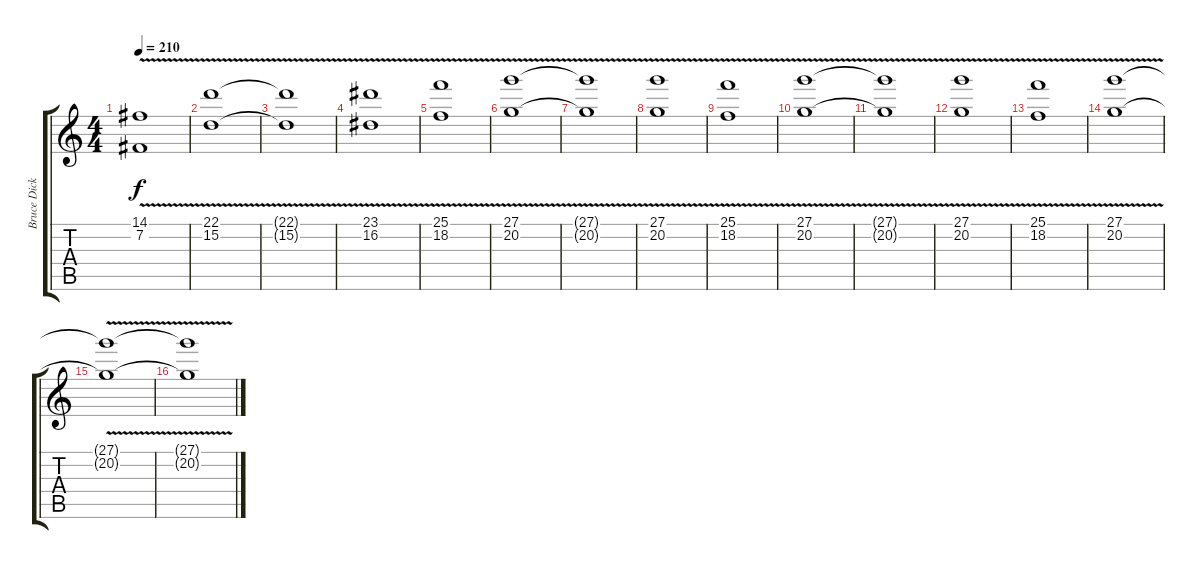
\track ("Bruce Dickinson" "Bruce Dick") {instrument viola}
\staff {score tabs}
\tuning (E4 B3 G3 D3 A2 E2) {hide}
\ts (4 4)
\tempo 210
\clef g2
\ks c
(14.1{v} 7.2{v}).1{dy f} |
(22.1{v} 15.2{v}).1 |
(22.1{t} 15.2{t}).1 |
(23.1{v} 16.2{v}).1 |
(25.1{v} 18.2{v}).1 |
(27.1{v} 20.2{v}).1 |
(27.1{t} 20.2{t}).1 |
(27.1{v} 20.2{v}).1 |
(25.1{v} 18.2{v}).1 |
(27.1{v} 20.2{v}).1 |
(27.1{t} 20.2{t}).1 |
(27.1{v} 20.2{v}).1 |
(25.1{v} 18.2{v}).1 |
(27.1{v} 20.2{v}).1 |
(27.1{v t} 20.2{v t}).1 |
(27.1{v t} 20.2{v t}).1
